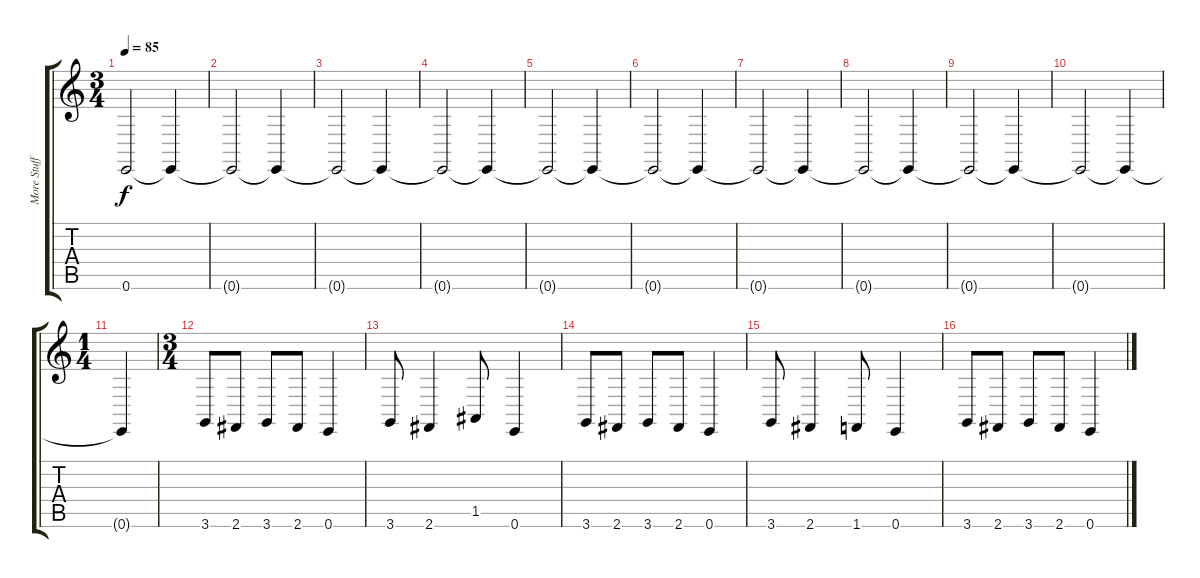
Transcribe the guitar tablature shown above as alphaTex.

\track ("More Stuff" "More Stuff") {instrument lead2sawtooth}
\staff {score tabs}
\tuning (E4 B3 G3 D3 A2 E2) {hide}
\ts (3 4)
\tempo 85
\clef g2
\ks c
0.6{t}.2{dy f} 0.6{t}.4 |
0.6{t}.2 0.6{t}.4 |
0.6{t}.2 0.6{t}.4 |
0.6{t}.2 0.6{t}.4 |
0.6{t}.2 0.6{t}.4 |
0.6{t}.2 0.6{t}.4 |
0.6{t}.2 0.6{t}.4 |
0.6{t}.2 0.6{t}.4 |
0.6{t}.2 0.6{t}.4 |
0.6{t}.2 0.6{t}.4{volume 0} |
\ts (1 4)
0.6{t}.4 |
\ts (3 4)
3.6.8{volume 7} 2.6.8 3.6.8 2.6.8 0.6.4 |
3.6.8 2.6.4 1.5.8 0.6.4 |
3.6.8 2.6.8 3.6.8 2.6.8 0.6.4 |
3.6.8 2.6.4 1.6.8 0.6.4 |
3.6.8 2.6.8 3.6.8 2.6.8 0.6.4
